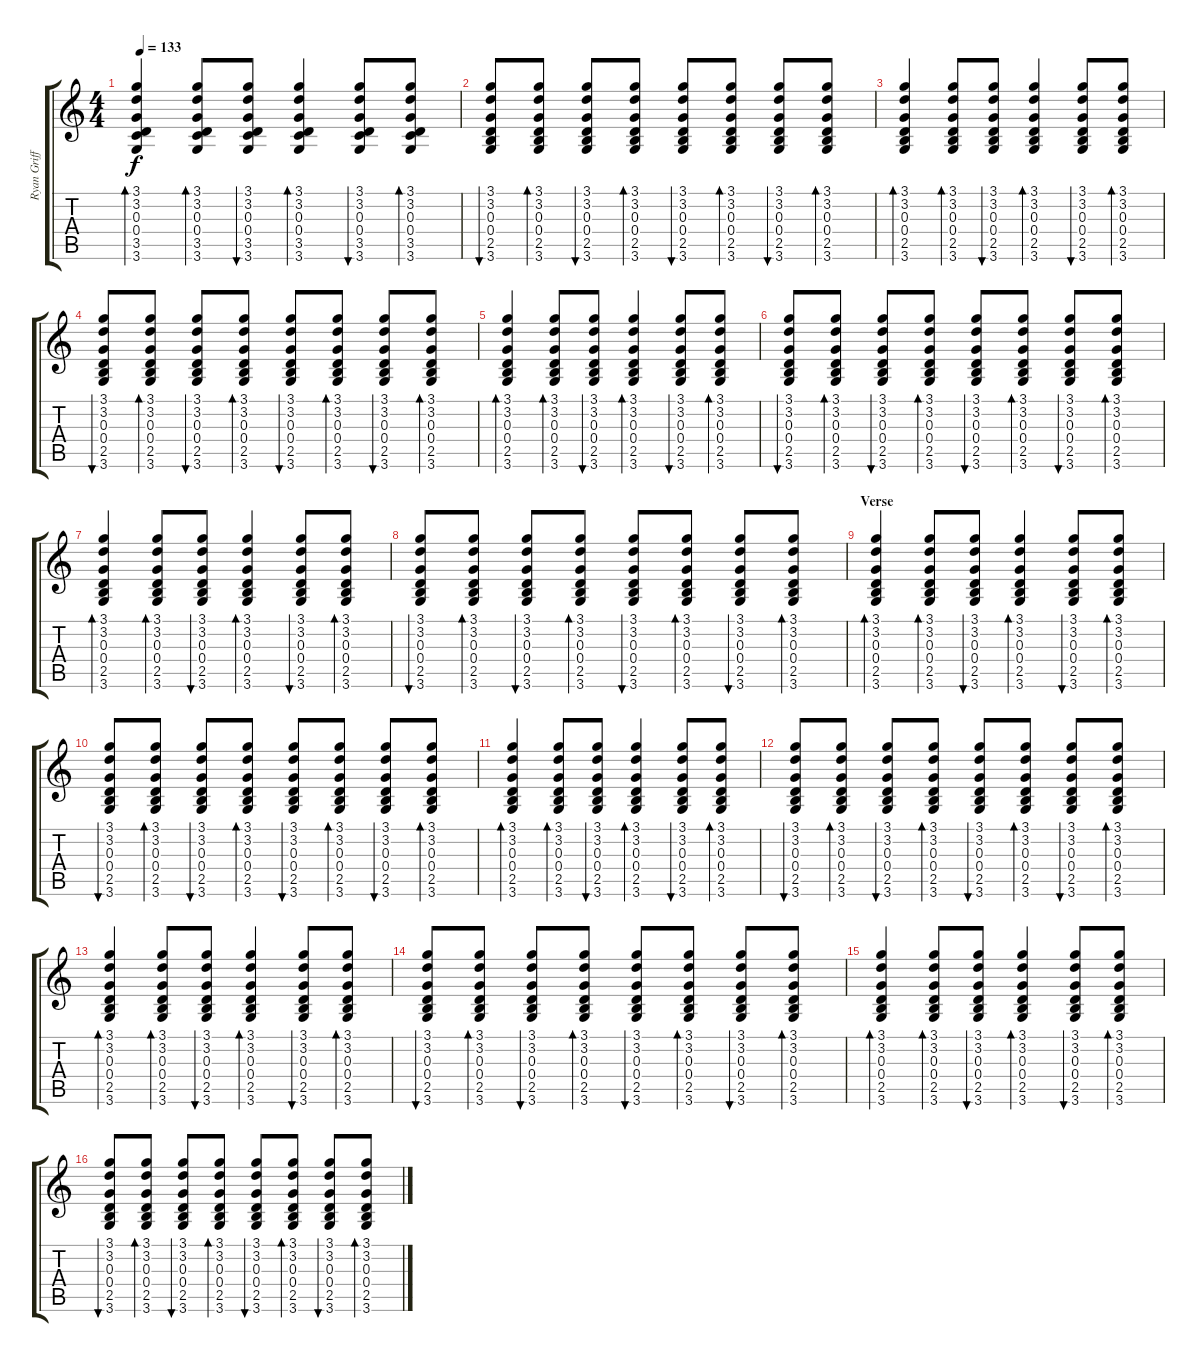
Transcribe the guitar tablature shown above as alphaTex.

\track ("Ryan Griffits" "Ryan Griff") {instrument acousticguitarsteel}
\staff {score tabs}
\tuning (E4 B3 G3 D3 A2 E2) {hide}
\ts (4 4)
\tempo 133
\clef g2
\ks c
(3.1 3.2 0.3 0.4 3.5 3.6).4{bd 60 dy f volume 3 instrument acousticguitarsteel} (3.1 3.2 0.3 0.4 3.5 3.6).8{bd 60 volume 7} (3.1 3.2 0.3 0.4 3.5 3.6).8{bu 60} (3.1 3.2 0.3 0.4 3.5 3.6).4{bd 60} (3.1 3.2 0.3 0.4 3.5 3.6).8{bu 60} (3.1 3.2 0.3 0.4 3.5 3.6).8{bd 60} |
(3.1 3.2 0.3 0.4 2.5 3.6).8{bu 30} (3.1 3.2 0.3 0.4 2.5 3.6).8{bd 30} (3.1 3.2 0.3 0.4 2.5 3.6).8{bu 30} (3.1 3.2 0.3 0.4 2.5 3.6).8{bd 30} (3.1 3.2 0.3 0.4 2.5 3.6).8{bu 30} (3.1 3.2 0.3 0.4 2.5 3.6).8{bd 30} (3.1 3.2 0.3 0.4 2.5 3.6).8{bu 60} (3.1 3.2 0.3 0.4 2.5 3.6).8{bd 30} |
(3.1 3.2 0.3 0.4 2.5 3.6).4{bd 60} (3.1 3.2 0.3 0.4 2.5 3.6).8{bd 60} (3.1 3.2 0.3 0.4 2.5 3.6).8{bu 60} (3.1 3.2 0.3 0.4 2.5 3.6).4{bd 60} (3.1 3.2 0.3 0.4 2.5 3.6).8{bu 60} (3.1 3.2 0.3 0.4 2.5 3.6).8{bd 60} |
(3.1 3.2 0.3 0.4 2.5 3.6).8{bu 30} (3.1 3.2 0.3 0.4 2.5 3.6).8{bd 30} (3.1 3.2 0.3 0.4 2.5 3.6).8{bu 30} (3.1 3.2 0.3 0.4 2.5 3.6).8{bd 30} (3.1 3.2 0.3 0.4 2.5 3.6).8{bu 30} (3.1 3.2 0.3 0.4 2.5 3.6).8{bd 30} (3.1 3.2 0.3 0.4 2.5 3.6).8{bu 30} (3.1 3.2 0.3 0.4 2.5 3.6).8{bd 30} |
(3.1 3.2 0.3 0.4 2.5 3.6).4{bd 60} (3.1 3.2 0.3 0.4 2.5 3.6).8{bd 60} (3.1 3.2 0.3 0.4 2.5 3.6).8{bu 60} (3.1 3.2 0.3 0.4 2.5 3.6).4{bd 60} (3.1 3.2 0.3 0.4 2.5 3.6).8{bu 60} (3.1 3.2 0.3 0.4 2.5 3.6).8{bd 60} |
(3.1 3.2 0.3 0.4 2.5 3.6).8{bu 30} (3.1 3.2 0.3 0.4 2.5 3.6).8{bd 30} (3.1 3.2 0.3 0.4 2.5 3.6).8{bu 30} (3.1 3.2 0.3 0.4 2.5 3.6).8{bd 30} (3.1 3.2 0.3 0.4 2.5 3.6).8{bu 30} (3.1 3.2 0.3 0.4 2.5 3.6).8{bd 30} (3.1 3.2 0.3 0.4 2.5 3.6).8{bu 30} (3.1 3.2 0.3 0.4 2.5 3.6).8{bd 30} |
(3.1 3.2 0.3 0.4 2.5 3.6).4{bd 60} (3.1 3.2 0.3 0.4 2.5 3.6).8{bd 60} (3.1 3.2 0.3 0.4 2.5 3.6).8{bu 60} (3.1 3.2 0.3 0.4 2.5 3.6).4{bd 60} (3.1 3.2 0.3 0.4 2.5 3.6).8{bu 60} (3.1 3.2 0.3 0.4 2.5 3.6).8{bd 60} |
(3.1 3.2 0.3 0.4 2.5 3.6).8{bu 30} (3.1 3.2 0.3 0.4 2.5 3.6).8{bd 30} (3.1 3.2 0.3 0.4 2.5 3.6).8{bu 30} (3.1 3.2 0.3 0.4 2.5 3.6).8{bd 30} (3.1 3.2 0.3 0.4 2.5 3.6).8{bu 30} (3.1 3.2 0.3 0.4 2.5 3.6).8{bd 30} (3.1 3.2 0.3 0.4 2.5 3.6).8{bu 30} (3.1 3.2 0.3 0.4 2.5 3.6).8{bd 30} |
\section ("" "Verse ")
(3.1 3.2 0.3 0.4 2.5 3.6).4{bd 60} (3.1 3.2 0.3 0.4 2.5 3.6).8{bd 60} (3.1 3.2 0.3 0.4 2.5 3.6).8{bu 60} (3.1 3.2 0.3 0.4 2.5 3.6).4{bd 60} (3.1 3.2 0.3 0.4 2.5 3.6).8{bu 60} (3.1 3.2 0.3 0.4 2.5 3.6).8{bd 60} |
(3.1 3.2 0.3 0.4 2.5 3.6).8{bu 30} (3.1 3.2 0.3 0.4 2.5 3.6).8{bd 30} (3.1 3.2 0.3 0.4 2.5 3.6).8{bu 30} (3.1 3.2 0.3 0.4 2.5 3.6).8{bd 30} (3.1 3.2 0.3 0.4 2.5 3.6).8{bu 30} (3.1 3.2 0.3 0.4 2.5 3.6).8{bd 30} (3.1 3.2 0.3 0.4 2.5 3.6).8{bu 30} (3.1 3.2 0.3 0.4 2.5 3.6).8{bd 30} |
(3.1 3.2 0.3 0.4 2.5 3.6).4{bd 60} (3.1 3.2 0.3 0.4 2.5 3.6).8{bd 60} (3.1 3.2 0.3 0.4 2.5 3.6).8{bu 60} (3.1 3.2 0.3 0.4 2.5 3.6).4{bd 60} (3.1 3.2 0.3 0.4 2.5 3.6).8{bu 60} (3.1 3.2 0.3 0.4 2.5 3.6).8{bd 60} |
(3.1 3.2 0.3 0.4 2.5 3.6).8{bu 30} (3.1 3.2 0.3 0.4 2.5 3.6).8{bd 30} (3.1 3.2 0.3 0.4 2.5 3.6).8{bu 30} (3.1 3.2 0.3 0.4 2.5 3.6).8{bd 30} (3.1 3.2 0.3 0.4 2.5 3.6).8{bu 30} (3.1 3.2 0.3 0.4 2.5 3.6).8{bd 30} (3.1 3.2 0.3 0.4 2.5 3.6).8{bu 30} (3.1 3.2 0.3 0.4 2.5 3.6).8{bd 30} |
(3.1 3.2 0.3 0.4 2.5 3.6).4{bd 60} (3.1 3.2 0.3 0.4 2.5 3.6).8{bd 60} (3.1 3.2 0.3 0.4 2.5 3.6).8{bu 60} (3.1 3.2 0.3 0.4 2.5 3.6).4{bd 60} (3.1 3.2 0.3 0.4 2.5 3.6).8{bu 60} (3.1 3.2 0.3 0.4 2.5 3.6).8{bd 60} |
(3.1 3.2 0.3 0.4 2.5 3.6).8{bu 30} (3.1 3.2 0.3 0.4 2.5 3.6).8{bd 30} (3.1 3.2 0.3 0.4 2.5 3.6).8{bu 30} (3.1 3.2 0.3 0.4 2.5 3.6).8{bd 30} (3.1 3.2 0.3 0.4 2.5 3.6).8{bu 30} (3.1 3.2 0.3 0.4 2.5 3.6).8{bd 30} (3.1 3.2 0.3 0.4 2.5 3.6).8{bu 30} (3.1 3.2 0.3 0.4 2.5 3.6).8{bd 30} |
(3.1 3.2 0.3 0.4 2.5 3.6).4{bd 60} (3.1 3.2 0.3 0.4 2.5 3.6).8{bd 60} (3.1 3.2 0.3 0.4 2.5 3.6).8{bu 60} (3.1 3.2 0.3 0.4 2.5 3.6).4{bd 60} (3.1 3.2 0.3 0.4 2.5 3.6).8{bu 60} (3.1 3.2 0.3 0.4 2.5 3.6).8{bd 60} |
(3.1 3.2 0.3 0.4 2.5 3.6).8{bu 30} (3.1 3.2 0.3 0.4 2.5 3.6).8{bd 30} (3.1 3.2 0.3 0.4 2.5 3.6).8{bu 30} (3.1 3.2 0.3 0.4 2.5 3.6).8{bd 30} (3.1 3.2 0.3 0.4 2.5 3.6).8{bu 30} (3.1 3.2 0.3 0.4 2.5 3.6).8{bd 30} (3.1 3.2 0.3 0.4 2.5 3.6).8{bu 30} (3.1 3.2 0.3 0.4 2.5 3.6).8{bd 30}
